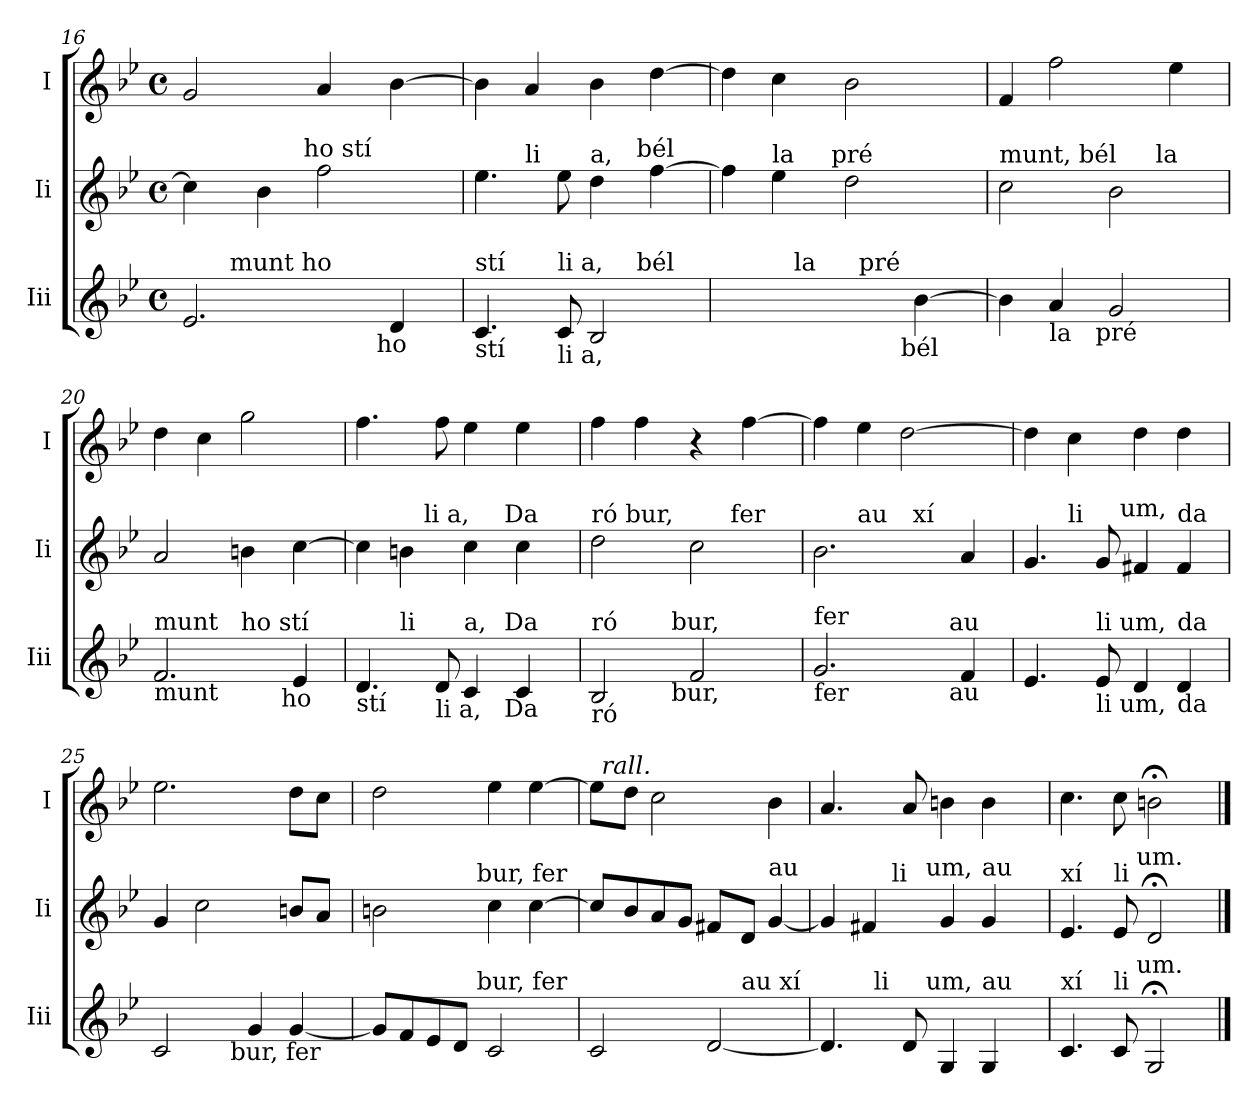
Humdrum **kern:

**kern	**kern	**kern
*part3	*part2	*part1
*staff3	*staff2	*staff1
*I"Iii	*I"Ii	*I"I
*I'Iii	*I'Ii	*I'I
!!LO:PB:g=z
*clefG2	*clefG2	*clefG2
*k[b-e-]	*k[b-e-]	*k[b-e-]
*B-:	*B-:	*B-:
*M4/4	*M4/4	*M4/4
*met(c)	*met(c)	*met(c)
=16	=16	=16
!	!LO:TX:a:t=munt	!
!LO:TX:b:t=munt	!	!
*^	*^	*
*	*^	*	*	*
2.e-/	8ryy	2ryy	4cc\]	4...ryy	2g/
.	32ryy	.	.	.	.
!	!LO:TX:a:t=munt ho	!	!	!	!
.	2ryy	.	.	.	.
.	.	.	4b-\	.	.
!	!	!	!	!LO:TX:a:t=ho stí	!
.	.	.	.	2ryy	.
.	.	8..ryy	2ff\	.	4a/
.	4ryy	.	.	.	.
!	!	!LO:TX:b:t=ho	!	!	!
.	.	4ryy	.	.	.
4d/	.	.	.	.	[>4b-\
.	16.ryy	.	.	.	.
.	.	32ryy	.	32ryy	.
=17	=17	=17	=17	=17	=17
!LO:TX:b:t=stí	!	!	!	!	!
!LO:TX:a:t=stí	!	!	!	!	!
*	*v	*v	*	*^	*
4.c/	2ryy	4.ee-\	4ryy	2ryy	4b-\]
!	!	!	!LO:TX:a:t=li	!	!
.	.	.	2.ryy	.	4a/
!LO:TX:b:t=li a,	!	!	!	!	!
!LO:TX:a:t=li a,	!	!	!	!	!
8c/	.	8ee-\	.	.	.
!	!	!LO:TX:a:t=a,	!	!	!
2B-/	8..ryy	4dd\	.	8..ryy	4b-\
!	!	!	!	!LO:TX:a:t=bél	!
!	!LO:TX:a:t=bél	!	!	!	!
.	4ryy	.	.	4ryy	.
.	.	[>4ff\	.	.	[>4dd\
.	32ryy	.	.	32ryy	.
*	*	*	*v	*v	*
=18	=18	=18	=18	=18
*^	*^	*	*	*
2.ryy	4ryy	2ryy	2ryy	4ff\]	4...ryy	4dd\]
!	!	!	!	!LO:TX:a:t=la	!	!
.	16ryy	.	.	4ee-\	.	4cc\
!	!LO:TX:a:t=la	!	!	!	!	!
.	2ryy	.	.	.	.	.
!	!	!	!	!	!LO:TX:a:t=pré	!
.	.	.	.	.	2ryy	.
.	.	32ryy	8..ryy	2dd\	.	2b-\
!	!	!LO:TX:a:t=pré	!	!	!	!
.	.	4...ryy	.	.	.	.
!	!	!	!LO:TX:b:t=bél	!	!	!
.	.	.	4ryy	.	.	.
[>4b-\	.	.	.	.	.	.
.	8.ryy	.	.	.	.	.
.	.	.	32ryy	.	32ryy	.
=19	=19	=19	=19	=19	=19	=19
!	!	!	!	!LO:TX:a:t=munt, bél	!	!
*	*v	*v	*v	*	*	*
4b-\]	4...ryy	2cc\	2ryy	4f/
!LO:TX:b:t=la	!	!	!	!
4a/	.	.	.	2ff\
!	!LO:TX:b:t=pré	!	!	!
.	2ryy	.	.	.
2g/	.	2b-\	8..ryy	.
!	!	!	!LO:TX:a:t=la	!
.	.	.	4ryy	.
.	.	.	.	4ee-\
.	32ryy	.	32ryy	.
=20	=20	=20	=20	=20
!	!	!LO:TX:a:t=pré-munt ho	!	!
!LO:TX:b:t=munt	!	!	!	!
!LO:TX:a:t=munt	!	!	!	!
*	*^	*v	*v	*
2.f/	2ryy	2ryy	2a/	4dd\
.	.	.	.	4cc\
!	!LO:TX:a:t=ho stí	!	!	!
.	2ryy	8..ryy	4bn\	2gg\
!	!	!LO:TX:b:t=ho	!	!
.	.	4ryy	.	.
4e-/	.	.	[<4cc\	.
.	.	32ryy	.	.
!!LO:LB:g=z
=21	=21	=21	=21	=21
!	!	!	!LO:TX:a:t=stí	!
!LO:TX:b:t=stí	!	!	!	!
*	*	*	*^	*
*	*	*	*	*^	*
4.d/	4ryy	2ryy	4cc\]	4ryy	2ryy	4.ff\
!	!LO:TX:a:t=li	!	!	!	!	!
.	2.ryy	.	4bn\	16.ryy	.	.
!	!	!	!	!LO:TX:a:t=li a,	!	!
.	.	.	.	2ryy	.	.
!LO:TX:b:t=li a,	!	!	!	!	!	!
8d/	.	.	.	.	.	8ff\
!LO:TX:a:t=a,	!	!	!	!	!	!
4c/	.	8..ryy	4cc\	.	8..ryy	4ee-\
!	!	!	!	!	!LO:TX:a:t=Da	!
!	!	!LO:TX:b:t=Da	!	!	!	!
!	!	!LO:TX:a:t=Da	!	!	!	!
.	.	4ryy	.	.	4ryy	.
4c/	.	.	4cc\	.	.	4ee-\
.	.	.	.	8ryy	.	.
.	.	32ryy	.	32ryy	32ryy	.
=22	=22	=22	=22	=22	=22	=22
!	!	!	!LO:TX:a:t=ró bur,	!	!	!
!LO:TX:b:t=ró	!	!	!	!	!	!
!LO:TX:a:t=ró	!	!	!	!	!	!
*	*v	*v	*	*	*	*
*	*	*	*v	*v	*
2B-/	4..ryy	2dd\	2ryy	4ff\
.	.	.	.	4ff\
!	!LO:TX:b:t=bur,	!	!	!
!	!LO:TX:a:t=bur,	!	!	!
.	2ryy	.	.	.
2f/	.	2cc\	8..ryy	4r
!	!	!	!LO:TX:a:t=fer	!
.	.	.	4ryy	.
.	.	.	.	[>4ff\
.	16ryy	.	.	.
.	.	.	32ryy	.
=23	=23	=23	=23	=23
!LO:TX:b:t=fer	!	!	!	!
!LO:TX:a:t=fer	!	!	!	!
*	*	*	*^	*
2.g/	2ryy	2.b-\	4ryy	2ryy	4ff\]
!	!	!	!LO:TX:a:t=au	!	!
.	.	.	2.ryy	.	4ee-\
.	8..ryy	.	.	32ryy	[>2dd\
!	!	!	!	!LO:TX:a:t=xí	!
.	.	.	.	4...ryy	.
!	!LO:TX:b:t=au	!	!	!	!
!	!LO:TX:a:t=au	!	!	!	!
.	4ryy	.	.	.	.
4f/	.	4a/	.	.	.
.	32ryy	.	.	.	.
=24	=24	=24	=24	=24	=24
!LO:TX:b:t=xí	!	!	!	!	!
!LO:TX:a:t=xí	!	!	!	!	!
*v	*v	*	*	*	*
4.e-/	4.g/	4ryy	4...ryy	4dd\]
!	!	!LO:TX:a:t=li	!	!
.	.	2.ryy	.	4cc\
!LO:TX:b:t=li um,	!	!	!	!
!LO:TX:a:t=li um,	!	!	!	!
8e-/	8g/	.	.	.
!	!	!	!LO:TX:a:t=um,	!
.	.	.	2ryy	.
4d/	4f#X/	.	.	4dd\
!	!LO:TX:a:t=da	!	!	!
!LO:TX:b:t=da	!	!	!	!
!LO:TX:a:t=da	!	!	!	!
4d/	4f#/	.	.	4dd\
.	.	.	32ryy	.
=25	=25	=25	=25	=25
!	!LO:TX:a:t=ró	!	!	!
!LO:TX:b:t=ró	!	!	!	!
!LO:TX:a:t=ró	!	!	!	!
*^	*v	*v	*v	*
2c/	4..ryy	4g/	2.ee-\
.	.	2cc\	.
!	!LO:TX:b:t=bur, fer	!	!
.	2ryy	.	.
4g/	.	.	.
[<4g/	.	8bn/L	8dd\L
.	.	8a/J	8cc\J
.	16ryy	.	.
!!LO:LB:g=z
=26	=26	=26	=26
*	*	*^	*
8g/L]	4...ryy	2bn\	4...ryy	2dd\
8f/	.	.	.	.
8e-/	.	.	.	.
8d/J	.	.	.	.
!	!	!	!LO:TX:a:t=bur, fer	!
!	!LO:TX:a:t=bur, fer	!	!	!
.	2ryy	.	2ryy	.
2c/	.	4cc\	.	4ee-\
.	.	[>4cc\	.	[>4ee-\
.	32ryy	.	32ryy	.
*	*	*v	*v	*
=27	=27	=27	=27
*	*	*	*^
2c/	2ryy	8cc/L]	8ee-\L]	32ryy
!	!	!	!	!LO:TX:a:i:t=rall.
.	.	.	.	2ryy
.	.	8b-/	8dd\J	.
.	.	8a/	2cc\	.
.	.	8g/J	.	.
[<2d/	8ryy	8f#X/L	.	.
.	.	.	.	4...ryy
!	!LO:TX:a:t=au xí	!	!	!
.	4.ryy	8d/J	.	.
!	!	!LO:TX:a:t=au	!	!
.	.	[<4g/	4b-\	.
=28	=28	=28	=28	=28
!	!	!LO:TX:a:t=xí	!	!
*	*^	*^	*	*
*	*	*	*	*^	*v	*v
4.d/]	4ryy	4...ryy	4g/]	4ryy	4...ryy	4.a/
.	32ryy	.	4f#X/	16.ryy	.	.
!	!LO:TX:a:t=li	!	!	!	!	!
.	2ryy	.	.	.	.	.
!	!	!	!	!LO:TX:a:t=li	!	!
.	.	.	.	2ryy	.	.
8d/	.	.	.	.	.	8a/
!	!	!	!	!	!LO:TX:a:t=um,	!
!	!	!LO:TX:a:t=um,	!	!	!	!
.	.	2ryy	.	.	2ryy	.
4G/	.	.	4g/	.	.	4bn\
!	!	!	!LO:TX:a:t=au	!	!	!
!LO:TX:a:t=au	!	!	!	!	!	!
4G/	.	.	4g/	.	.	4b\
.	8..ryy	.	.	.	.	.
.	.	.	.	8ryy	.	.
.	.	32ryy	.	32ryy	32ryy	.
=29	=29	=29	=29	=29	=29	=29
!	!	!	!LO:TX:a:t=xí	!	!	!
!LO:TX:a:t=xí	!	!	!	!	!	!
*	*v	*v	*	*	*	*
*	*	*	*v	*v	*
4.c/	4...ryy	4.e-/	4...ryy	4.cc\
!	!	!LO:TX:a:t=li	!	!
!LO:TX:a:t=li	!	!	!	!
8c/	.	8e-/	.	8cc\
!	!	!	!LO:TX:a:t=um.	!
!	!LO:TX:a:t=um.	!	!	!
.	2ryy	.	2ryy	.
2G;</	.	2d;</	.	2bn;<\
.	32ryy	.	32ryy	.
*v	*v	*	*	*
*	*v	*v	*
==	==	==
*-	*-	*-
